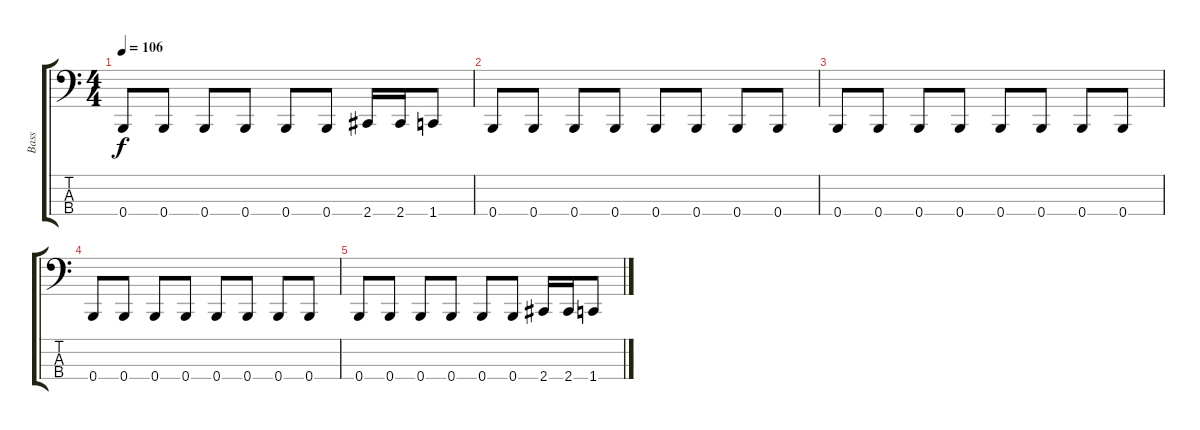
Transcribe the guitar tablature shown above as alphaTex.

\track ("Bass" "Bass") {instrument electricbassfinger}
\staff {score tabs}
\tuning (D2 A1 E1 B0) {hide}
\ts (4 4)
\tempo 106
\clef f4
\ks c
0.4.8{dy f} 0.4.8 0.4.8 0.4.8 0.4.8 0.4.8 2.4.16 2.4.16 1.4.8 |
0.4.8 0.4.8 0.4.8 0.4.8 0.4.8 0.4.8 0.4.8 0.4.8 |
0.4.8 0.4.8 0.4.8 0.4.8 0.4.8 0.4.8 0.4.8 0.4.8 |
0.4.8 0.4.8 0.4.8 0.4.8 0.4.8 0.4.8 0.4.8 0.4.8 |
0.4.8 0.4.8 0.4.8 0.4.8 0.4.8 0.4.8 2.4.16 2.4.16 1.4.8
